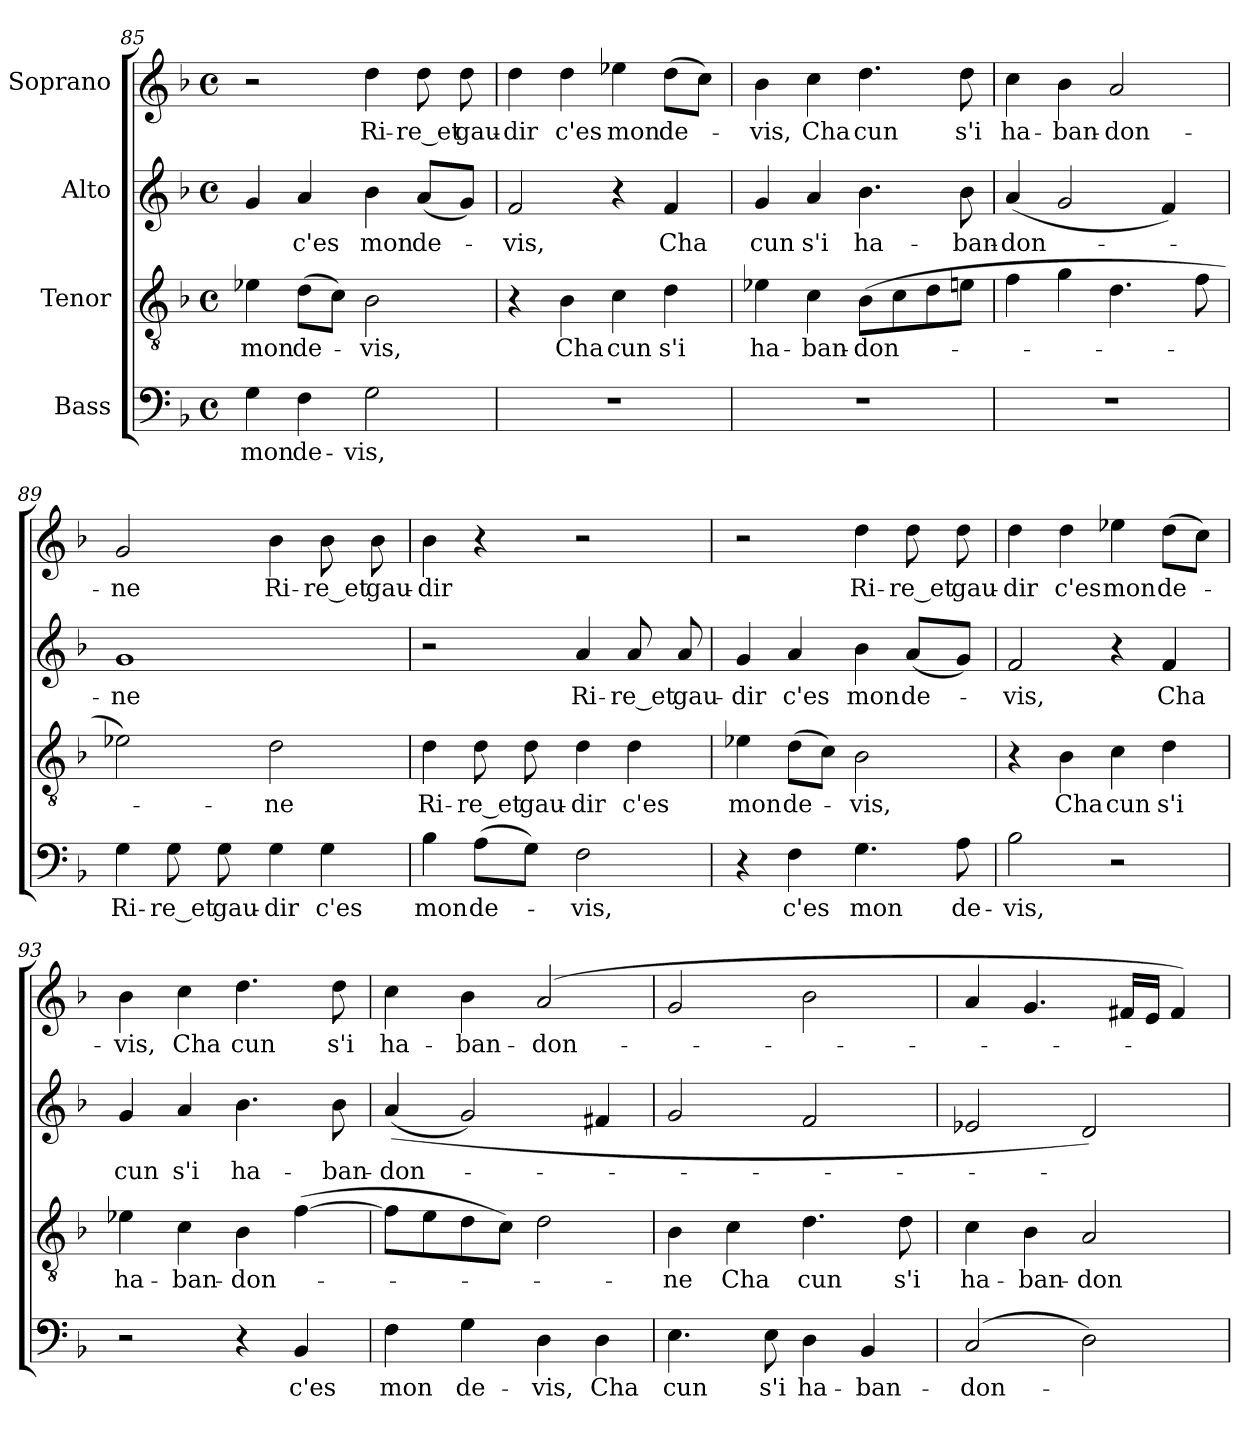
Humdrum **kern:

**kern	**text	**kern	**text	**kern	**text	**kern	**text
*part4	*part4	*part3	*part3	*part2	*part2	*part1	*part1
*staff4	*staff4	*staff3	*staff3	*staff2	*staff2	*staff1	*staff1
*I"Bass	*	*I"Tenor	*	*I"Alto	*	*I"Soprano	*
*clefF4	*	*clefGv2	*	*clefG2	*	*clefG2	*
*k[b-]	*	*k[b-]	*	*k[b-]	*	*k[b-]	*
*F:	*	*F:	*	*F:	*	*F:	*
*M4/4	*	*M4/4	*	*M4/4	*	*M4/4	*
*met(c)	*	*met(c)	*	*met(c)	*	*met(c)	*
=85	=85	=85	=85	=85	=85	=85	=85
4G\	mon	4e-X\	mon	4g/	.	2r	.
4F\	de-	(8d\L	de-	4a/	c'es	.	.
.	.	8c\J)	.	.	.	.	.
2G\	-vis,	2B-\	-vis,	4b-\	mon	4dd\	Ri-
.	.	.	.	(8a/L	de-	8dd\	-re_et
.	.	.	.	8g/J)	.	8dd\	gau-
=86	=86	=86	=86	=86	=86	=86	=86
1r	.	4r	.	2f/	-vis,	4dd\	-dir
.	.	4B-\	Cha	.	.	4dd\	c'es
.	.	4c\	cun	4r	.	4ee-X\	mon
.	.	4d\	s'i	4f/	Cha	(8dd\L	de-
.	.	.	.	.	.	8cc\J)	.
=87	=87	=87	=87	=87	=87	=87	=87
1r	.	4e-X\	ha-	4g/	cun	4b-\	-vis,
.	.	4c\	-ban-	4a/	s'i	4cc\	Cha
.	.	(8B-\L	-don-	4.b-\	ha-	4.dd\	cun
.	.	8c\	.	.	.	.	.
.	.	8d\	.	.	.	.	.
.	.	8en\J	.	8b-\	-ban-	8dd\	s'i
=88	=88	=88	=88	=88	=88	=88	=88
1r	.	4f\	.	(4a/	-don-	4cc\	ha-
.	.	4g\	.	2g/	.	4b-\	-ban-
.	.	4.d\	.	.	.	2a/	-don-
.	.	.	.	4f/)	.	.	.
.	.	8f\	.	.	.	.	.
!!LO:LB:g=z
=89	=89	=89	=89	=89	=89	=89	=89
4G\	Ri-	2e-X\)	.	1g	-ne	2g/	-ne
8G\	-re_et	.	.	.	.	.	.
8G\	gau-	.	.	.	.	.	.
4G\	-dir	2d\	-ne	.	.	4b-\	Ri-
4G\	c'es	.	.	.	.	8b-\	-re_et
.	.	.	.	.	.	8b-\	gau-
=90	=90	=90	=90	=90	=90	=90	=90
4B-\	mon	4d\	Ri-	2r	.	4b-\	-dir
(8A\L	de-	8d\	-re_et	.	.	4r	.
8G\J)	.	8d\	gau-	.	.	.	.
2F\	-vis,	4d\	-dir	4a/	Ri-	2r	.
.	.	4d\	c'es	8a/	-re_et	.	.
.	.	.	.	8a/	gau-	.	.
=91	=91	=91	=91	=91	=91	=91	=91
4r	.	4e-X\	mon	4g/	-dir	2r	.
4F\	c'es	(8d\L	de-	4a/	c'es	.	.
.	.	8c\J)	.	.	.	.	.
4.G\	mon	2B-\	-vis,	4b-\	mon	4dd\	Ri-
.	.	.	.	(8a/L	de-	8dd\	-re_et
8A\	de-	.	.	8g/J)	.	8dd\	gau-
=92	=92	=92	=92	=92	=92	=92	=92
2B-\	-vis,	4r	.	2f/	-vis,	4dd\	-dir
.	.	4B-\	Cha	.	.	4dd\	c'es
2r	.	4c\	cun	4r	.	4ee-X\	mon
.	.	4d\	s'i	4f/	Cha	(8dd\L	de-
.	.	.	.	.	.	8cc\J)	.
!!LO:LB:g=z
=93	=93	=93	=93	=93	=93	=93	=93
2r	.	4e-X\	ha-	4g/	cun	4b-\	-vis,
.	.	4c\	-ban-	4a/	s'i	4cc\	Cha
4r	.	4B-\	-don-	4.b-\	ha-	4.dd\	cun
4BB-/	c'es	([4f\	.	.	.	.	.
.	.	.	.	8b-\	-ban-	8dd\	s'i
=94	=94	=94	=94	=94	=94	=94	=94
4F\	mon	8f\L]	.	((4a/	-don-	4cc\	ha-
.	.	8e\	.	.	.	.	.
4G\	de-	8d\	.	2g/)	.	4b-\	-ban-
.	.	8c\J)	.	.	.	.	.
4D\	-vis,	2d\	.	.	.	(2a/	-don-
4D\	Cha	.	.	4f#X/	.	.	.
=95	=95	=95	=95	=95	=95	=95	=95
4.E\	cun	4B-\	-ne	2g/	.	2g/	.
.	.	4c\	Cha	.	.	.	.
8E\	s'i	.	.	.	.	.	.
4D\	ha-	4.d\	cun	2f/	.	2b-\	.
4BB-/	-ban-	.	.	.	.	.	.
.	.	8d\	s'i	.	.	.	.
=96	=96	=96	=96	=96	=96	=96	=96
(2C/	-don-	4c\	ha-	2e-X/	.	4a/	.
.	.	4B-\	-ban-	.	.	4.g/	.
2D\)	.	2A/	-don-	2d/)	.	.	.
.	.	.	.	.	.	16f#X/LL	.
.	.	.	.	.	.	16e/JJ	.
.	.	.	.	.	.	4f#/)	.
=	=	=	=	=	=	=	=
*-	*-	*-	*-	*-	*-	*-	*-
